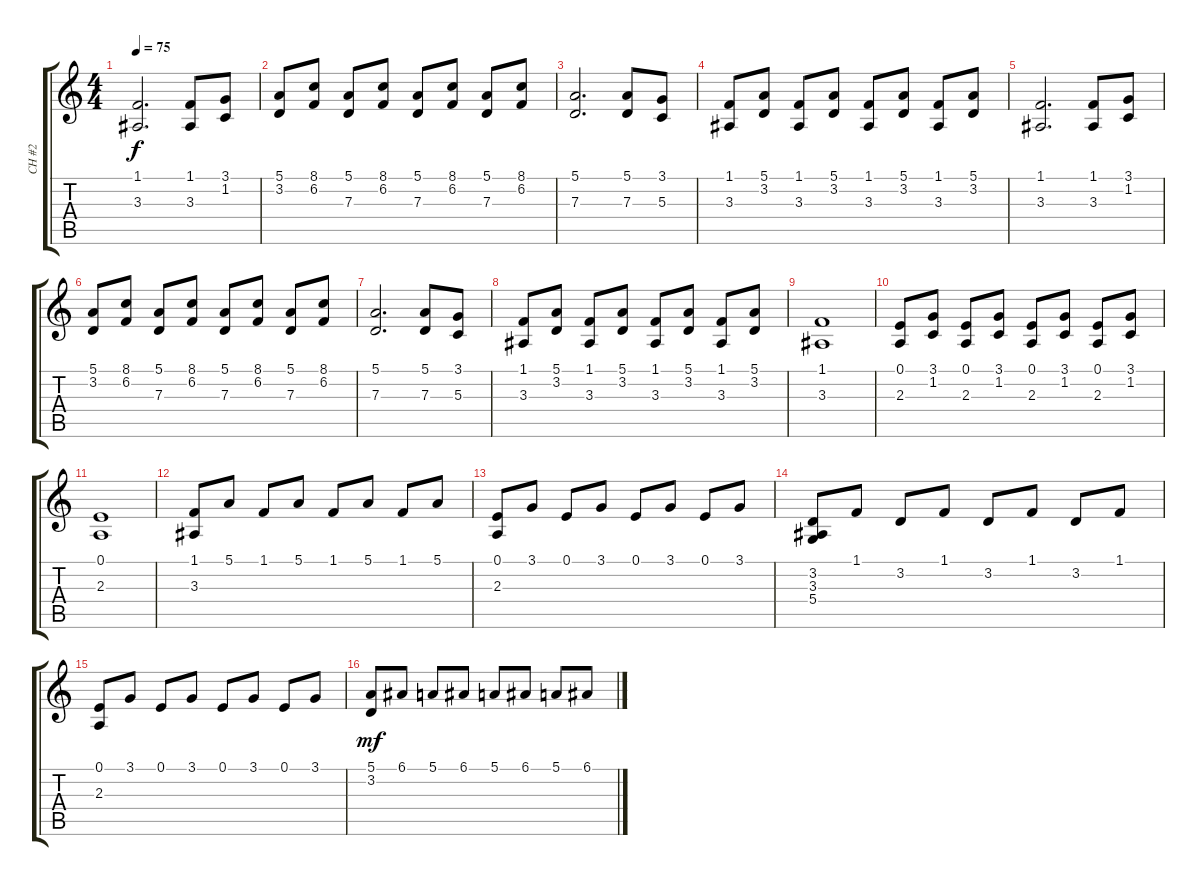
\track ("CH #2" "CH #2") {instrument celesta}
\staff {score tabs}
\tuning (E4 B3 G3 D3 A2 E2) {hide}
\ts (4 4)
\tempo 75
\clef g2
\ks c
(1.1 3.3).2{d dy f} (1.1 3.3).8 (3.1 1.2).8 |
(5.1 3.2).8 (8.1 6.2).8 (5.1 7.3).8 (8.1 6.2).8 (5.1 7.3).8 (8.1 6.2).8 (5.1 7.3).8 (8.1 6.2).8 |
(5.1 7.3).2{d} (5.1 7.3).8 (3.1 5.3).8 |
(1.1 3.3).8 (5.1 3.2).8 (1.1 3.3).8 (5.1 3.2).8 (1.1 3.3).8 (5.1 3.2).8 (1.1 3.3).8 (5.1 3.2).8 |
(1.1 3.3).2{d} (1.1 3.3).8 (3.1 1.2).8 |
(5.1 3.2).8 (8.1 6.2).8 (5.1 7.3).8 (8.1 6.2).8 (5.1 7.3).8 (8.1 6.2).8 (5.1 7.3).8 (8.1 6.2).8 |
(5.1 7.3).2{d} (5.1 7.3).8 (3.1 5.3).8 |
(1.1 3.3).8 (5.1 3.2).8 (1.1 3.3).8 (5.1 3.2).8 (1.1 3.3).8 (5.1 3.2).8 (1.1 3.3).8 (5.1 3.2).8 |
(1.1 3.3).1 |
(0.1 2.3).8 (3.1 1.2).8 (0.1 2.3).8 (3.1 1.2).8 (0.1 2.3).8 (3.1 1.2).8 (0.1 2.3).8 (3.1 1.2).8 |
(0.1 2.3).1 |
(1.1 3.3).8 5.1.8 1.1.8 5.1.8 1.1.8 5.1.8 1.1.8 5.1.8 |
(0.1 2.3).8 3.1.8 0.1.8 3.1.8 0.1.8 3.1.8 0.1.8 3.1.8 |
(3.2 3.3 5.4).8 1.1.8 3.2.8 1.1.8 3.2.8 1.1.8 3.2.8 1.1.8 |
(0.1 2.3).8 3.1.8 0.1.8 3.1.8 0.1.8 3.1.8 0.1.8 3.1.8 |
(5.1 3.2).8{dy mf} 6.1.8 5.1.8 6.1.8 5.1.8 6.1.8 5.1.8 6.1.8
